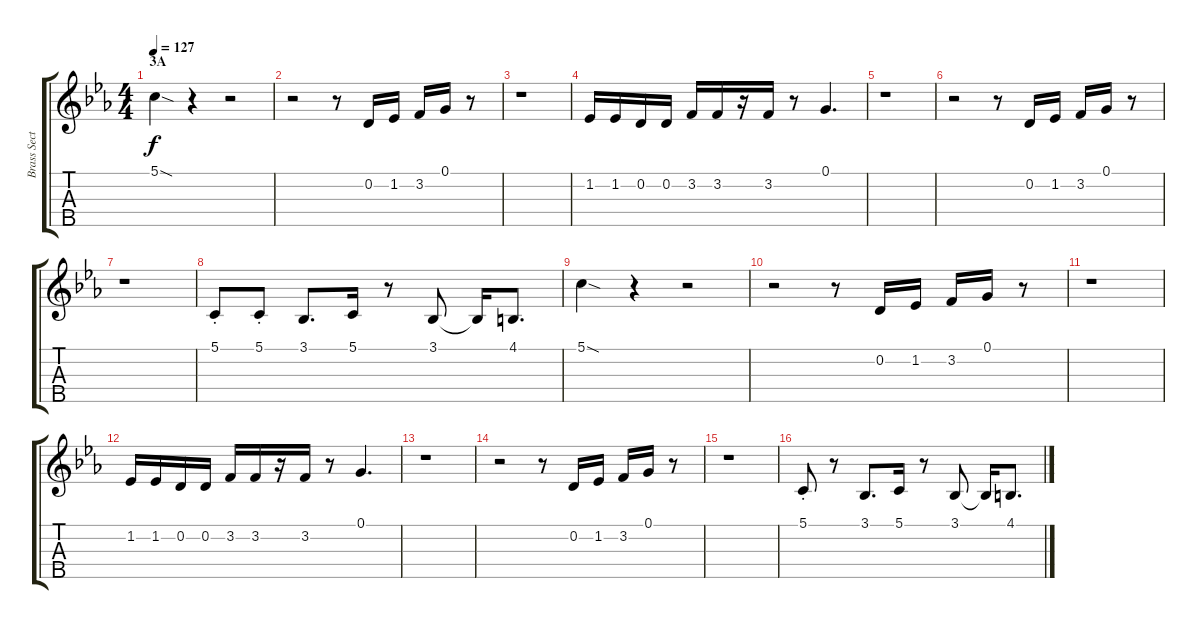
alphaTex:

\track ("Brass Section II" "Brass Sect") {instrument brasssection}
\staff {score tabs}
\tuning (G3 D3 A2 E2 B1) {hide}
\ts (4 4)
\section ("" "3A")
\tempo 127
\clef g2
\ks eb
5.1{sod}.4{ot 8vb dy f} r.4 r.2 |
r.2 r.8{ot 8vb} 0.2.16{ot 8vb} 1.2.16{ot 8vb} 3.2.16{ot 8vb} 0.1.16{ot 8vb} r.8{ot 8vb} |
r.1{ot 8vb} |
1.2.16{ot 8vb} 1.2.16{ot 8vb} 0.2.16{ot 8vb} 0.2.16{ot 8vb} 3.2.16{ot 8vb} 3.2.16{ot 8vb} r.16{ot 8vb} 3.2.16{ot 8vb} r.8{ot 8vb} 0.1.4{d ot 8vb} |
r.1 |
r.2 r.8{ot 8vb} 0.2.16{ot 8vb} 1.2.16{ot 8vb} 3.2.16{ot 8vb} 0.1.16{ot 8vb} r.8{ot 8vb} |
r.1 |
5.1{st}.8 5.1{st}.8 3.1.8{d} 5.1.16 r.8 3.1.8 3.1{t}.16 4.1.8{d} |
5.1{sod}.4{ot 8vb} r.4 r.2 |
r.2 r.8{ot 8vb} 0.2.16{ot 8vb} 1.2.16{ot 8vb} 3.2.16{ot 8vb} 0.1.16{ot 8vb} r.8{ot 8vb} |
r.1{ot 8vb} |
1.2.16{ot 8vb} 1.2.16{ot 8vb} 0.2.16{ot 8vb} 0.2.16{ot 8vb} 3.2.16{ot 8vb} 3.2.16{ot 8vb} r.16{ot 8vb} 3.2.16{ot 8vb} r.8{ot 8vb} 0.1.4{d ot 8vb} |
r.1 |
r.2 r.8{ot 8vb} 0.2.16{ot 8vb} 1.2.16{ot 8vb} 3.2.16{ot 8vb} 0.1.16{ot 8vb} r.8{ot 8vb} |
r.1 |
5.1{st}.8 r.8 3.1.8{d} 5.1.16 r.8 3.1.8 3.1{t}.16 4.1.8{d}
